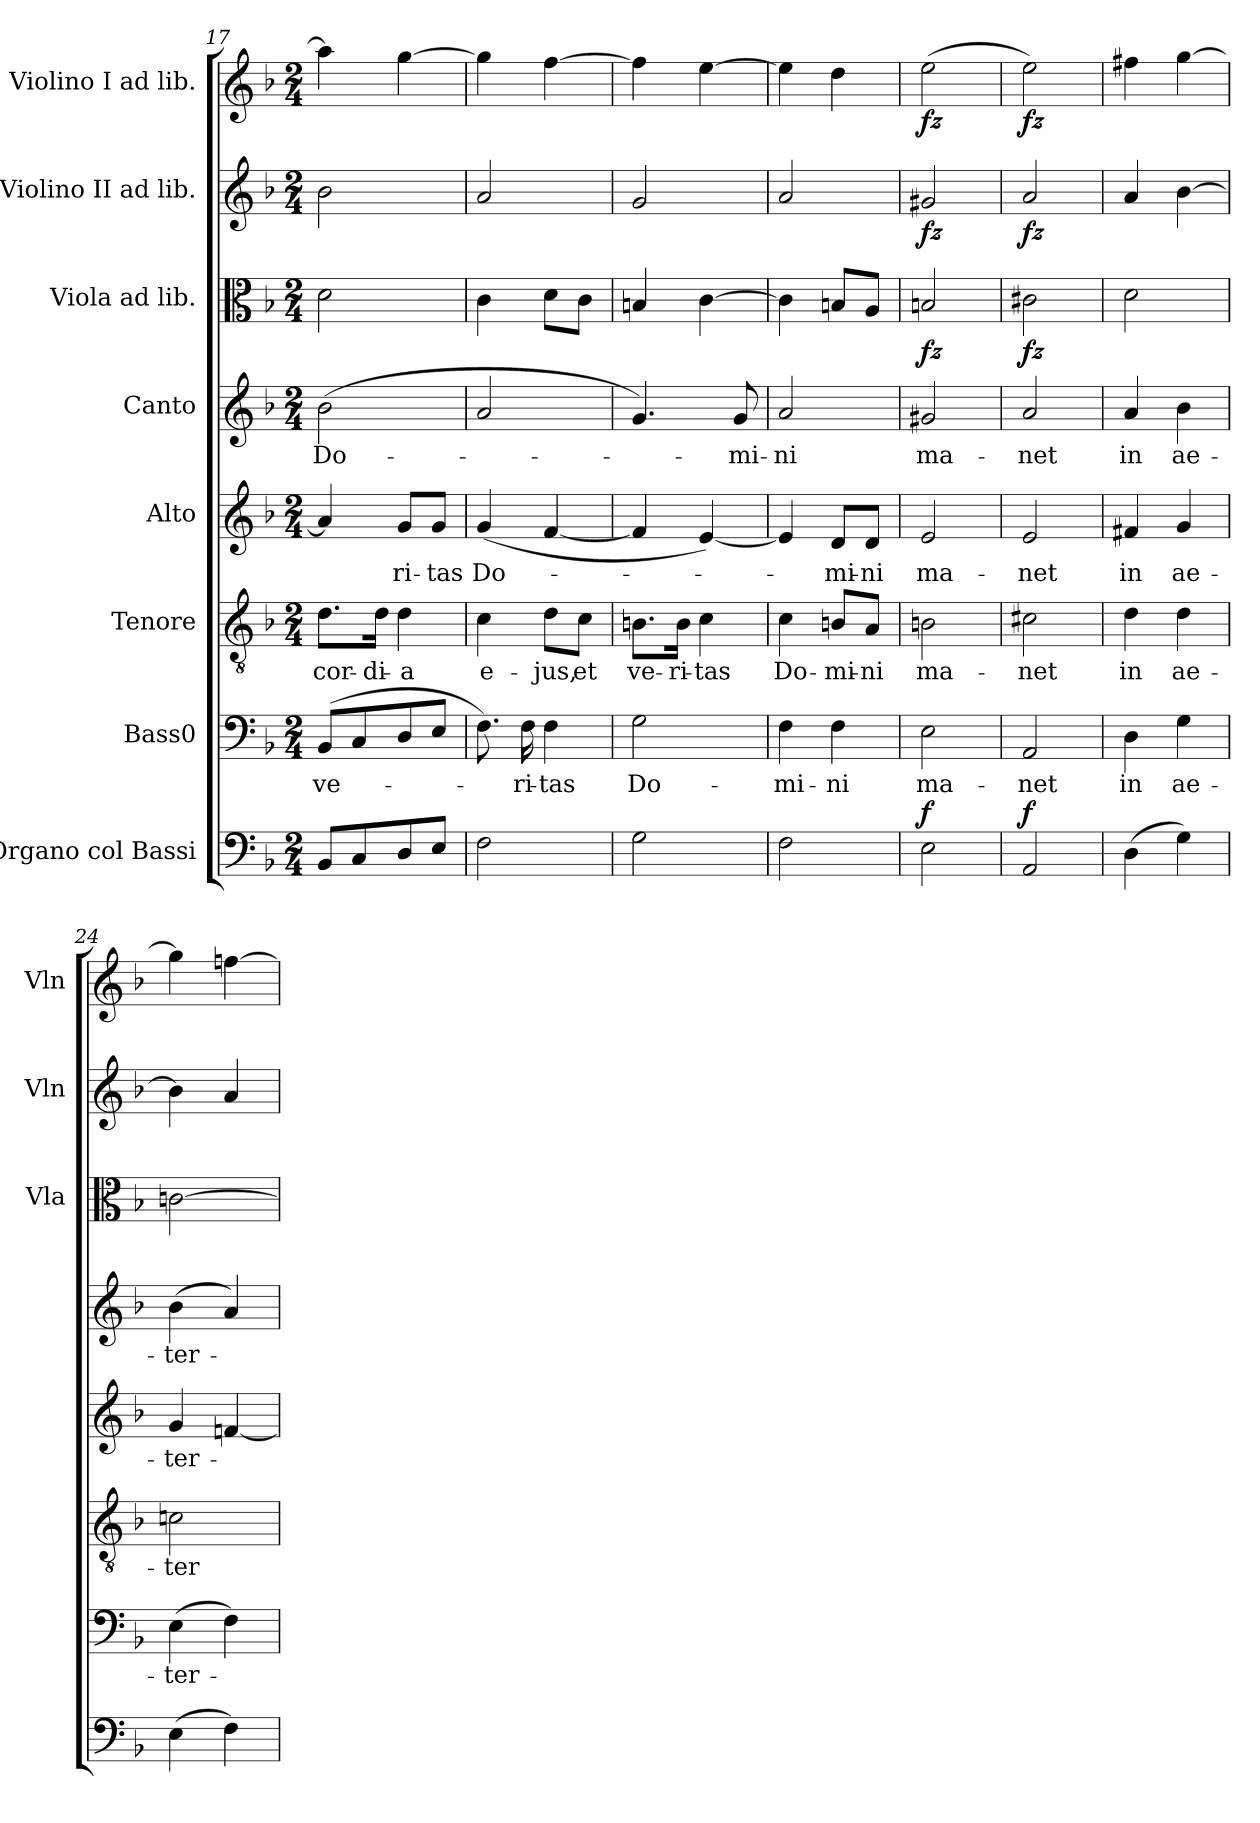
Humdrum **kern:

**kern	**dynam	**kern	**text	**kern	**text	**kern	**text	**kern	**text	**kern	**dynam	**kern	**dynam	**kern	**dynam
*part8	*part8	*part7	*part7	*part6	*part6	*part5	*part5	*part4	*part4	*part3	*part3	*part2	*part2	*part1	*part1
*staff8	*staff8	*staff7	*staff7	*staff6	*staff6	*staff5	*staff5	*staff4	*staff4	*staff3	*staff3	*staff2	*staff2	*staff1	*staff1
*I"Organo col Bassi	*	*I"Bass0	*	*I"Tenore	*	*I"Alto	*	*I"Canto	*	*I"Viola ad lib.	*	*I"Violino II ad lib.	*	*I"Violino I ad lib.	*
*	*	*	*	*	*	*	*	*	*	*I'Vla	*	*I'Vln	*	*I'Vln	*
*clefF4	*	*clefF4	*	*clefGv2	*	*clefG2	*	*clefG2	*	*clefC3	*	*clefG2	*	*clefG2	*
*k[b-]	*	*k[b-]	*	*k[b-]	*	*k[b-]	*	*k[b-]	*	*k[b-]	*	*k[b-]	*	*k[b-]	*
*M2/4	*	*M2/4	*	*M2/4	*	*M2/4	*	*M2/4	*	*M2/4	*	*M2/4	*	*M2/4	*
=17	=17	=17	=17	=17	=17	=17	=17	=17	=17	=17	=17	=17	=17	=17	=17
!	!	!	!LO:LY:b	!	!LO:LY:b	!	!	!	!LO:LY:b	!	!	!	!	!	!
8BB-/L	.	(8BB-/L	ve-	8.d\L	-cor-	4a/]	.	(2b-\	Do-	2d\	.	2b-\	.	4aa\]	.
8C/	.	8C/	.	.	.	.	.	.	.	.	.	.	.	.	.
!	!	!	!	!	!LO:LY:b	!	!	!	!	!	!	!	!	!	!
.	.	.	.	16d\Jk	-di-	.	.	.	.	.	.	.	.	.	.
!	!	!	!	!	!LO:LY:b	!	!LO:LY:b	!	!	!	!	!	!	!	!
8D/	.	8D/	.	4d\	-a	8g/L	-ri-	.	.	.	.	.	.	[4gg\	.
!	!	!	!	!	!	!	!LO:LY:b	!	!	!	!	!	!	!	!
8E/J	.	8E/J	.	.	.	8g/J	-tas	.	.	.	.	.	.	.	.
=18	=18	=18	=18	=18	=18	=18	=18	=18	=18	=18	=18	=18	=18	=18	=18
!	!	!	!	!	!LO:LY:b	!	!LO:LY:b	!	!	!	!	!	!	!	!
2F\	.	8.F\)	.	4c\	e-	(4g/	Do-	2a/	.	4c\	.	2a/	.	4gg\]	.
!	!	!	!LO:LY:b	!	!	!	!	!	!	!	!	!	!	!	!
.	.	16F\	-ri-	.	.	.	.	.	.	.	.	.	.	.	.
!	!	!	!LO:LY:b	!	!LO:LY:b	!	!	!	!	!	!	!	!	!	!
.	.	4F\	-tas	8d\L	-jus,	[4f/	.	.	.	8d\L	.	.	.	[4ff\	.
!	!	!	!	!	!LO:LY:b	!	!	!	!	!	!	!	!	!	!
.	.	.	.	8c\J	et	.	.	.	.	8c\J	.	.	.	.	.
=19	=19	=19	=19	=19	=19	=19	=19	=19	=19	=19	=19	=19	=19	=19	=19
!	!	!	!LO:LY:b	!	!LO:LY:b	!	!	!	!	!	!	!	!	!	!
2G\	.	2G\	Do-	8.Bn\L	ve-	4f/]	.	4.g/)	.	4Bn/	.	2g/	.	4ff\]	.
!	!	!	!	!	!LO:LY:b	!	!	!	!	!	!	!	!	!	!
.	.	.	.	16B\Jk	-ri-	.	.	.	.	.	.	.	.	.	.
!	!	!	!	!	!LO:LY:b	!	!	!	!	!	!	!	!	!	!
.	.	.	.	4c\	-tas	[4e/)	.	.	.	[4c\	.	.	.	[4ee\	.
!	!	!	!	!	!	!	!	!	!LO:LY:b	!	!	!	!	!	!
.	.	.	.	.	.	.	.	8g/	-mi-	.	.	.	.	.	.
!!LO:LB:g=z
=20	=20	=20	=20	=20	=20	=20	=20	=20	=20	=20	=20	=20	=20	=20	=20
!	!	!	!LO:LY:b	!	!LO:LY:b	!	!	!	!LO:LY:b	!	!	!	!	!	!
2F\	.	4F\	-mi-	4c\	Do-	4e/]	.	2a/	-ni	4c\]	.	2a/	.	4ee\]	.
!	!	!	!LO:LY:b	!	!LO:LY:b	!	!LO:LY:b	!	!	!	!	!	!	!	!
.	.	4F\	-ni	8Bn/L	-mi-	8d/L	-mi-	.	.	8Bn/L	.	.	.	4dd\	.
!	!	!	!	!	!LO:LY:b	!	!LO:LY:b	!	!	!	!	!	!	!	!
.	.	.	.	8A/J	-ni	8d/J	-ni	.	.	8A/J	.	.	.	.	.
=21	=21	=21	=21	=21	=21	=21	=21	=21	=21	=21	=21	=21	=21	=21	=21
!	!LO:DY:a	!	!LO:LY:b	!	!LO:LY:b	!	!LO:LY:b	!	!LO:LY:b	!	!LO:DY:b	!	!LO:DY:b	!	!LO:DY:b
2E\	f	2E\	ma-	2Bn\	ma-	2e/	ma-	2g#X/	ma-	2Bn/	fz	2g#X/	fz	(2ee\	fz
=22	=22	=22	=22	=22	=22	=22	=22	=22	=22	=22	=22	=22	=22	=22	=22
!	!LO:DY:a	!	!LO:LY:b	!	!LO:LY:b	!	!LO:LY:b	!	!LO:LY:b	!	!LO:DY:b	!	!LO:DY:b	!	!LO:DY:b
2AA/	f	2AA/	-net	2c#X\	-net	2e/	-net	2a/	-net	2c#X\	fz	2a/	fz	2ee\)	fz
=23	=23	=23	=23	=23	=23	=23	=23	=23	=23	=23	=23	=23	=23	=23	=23
!	!	!	!LO:LY:b	!	!LO:LY:b	!	!LO:LY:b	!	!LO:LY:b	!	!	!	!	!	!
(4D\	.	4D\	in	4d\	in	4f#X/	in	4a/	in	2d\	.	4a/	.	4ff#X\	.
!	!	!	!LO:LY:b	!	!LO:LY:b	!	!LO:LY:b	!	!LO:LY:b	!	!	!	!	!	!
4G\)	.	4G\	ae-	4d\	ae-	4g/	ae-	4b-\	ae-	.	.	[4b-\	.	[4gg\	.
=24	=24	=24	=24	=24	=24	=24	=24	=24	=24	=24	=24	=24	=24	=24	=24
!	!	!	!LO:LY:b	!	!LO:LY:b	!	!LO:LY:b	!	!LO:LY:b	!	!	!	!	!	!
(4E\	.	(4E\	-ter-	2cn\	-ter-	4g/	-ter-	(4b-\	-ter-	[2cn\	.	4b-\]	.	4gg\]	.
4F\)	.	4F\)	.	.	.	[4fn/	.	4a/)	.	.	.	4a/	.	[4ffn\	.
=	=	=	=	=	=	=	=	=	=	=	=	=	=	=	=
*-	*-	*-	*-	*-	*-	*-	*-	*-	*-	*-	*-	*-	*-	*-	*-
